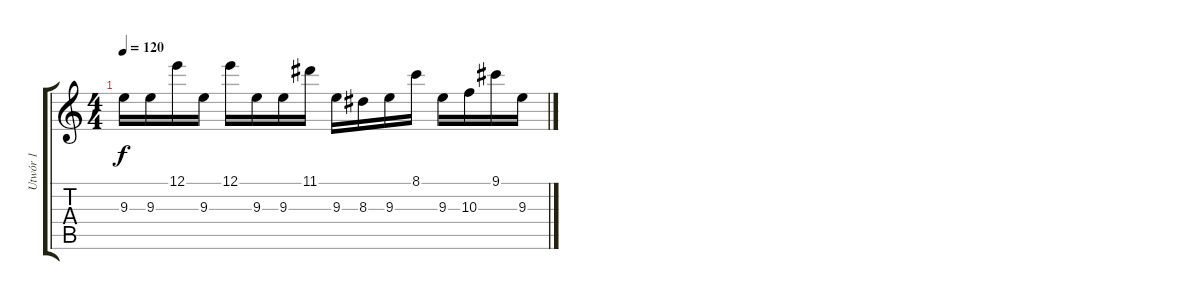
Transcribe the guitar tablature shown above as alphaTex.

\track ("Utwór 1" "Utwór 1") {instrument overdrivenguitar}
\staff {score tabs}
\tuning (E4 B3 G3 D3 A2 E2) {hide}
\ts (4 4)
\tempo 120
\clef g2
\ks c
9.3.16{dy f instrument overdrivenguitar} 9.3.16 12.1.16 9.3.16 12.1.16 9.3.16 9.3.16 11.1.16 9.3.16 8.3.16 9.3.16 8.1.16 9.3.16 10.3.16 9.1.16 9.3.16
